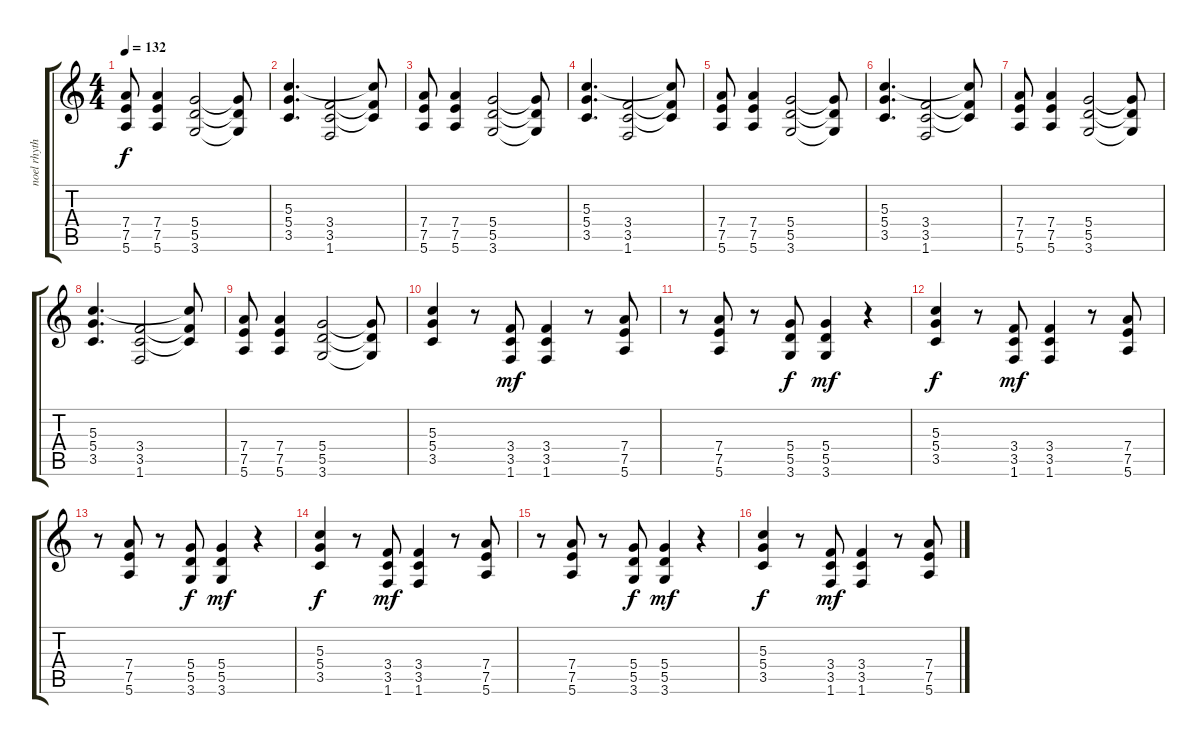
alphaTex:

\track ("noel rhythm" "noel rhyth") {instrument distortionguitar}
\staff {score tabs}
\tuning (E4 B3 G3 D3 A2 E2) {hide}
\ts (4 4)
\tempo 132
\clef g2
\ks c
(7.4 7.5 5.6).8{dy f} (7.4 7.5 5.6).4 (5.4 5.5 3.6).2 (5.4{t} 5.5{t} 3.6{t}).8 |
(5.3 5.4 3.5).4{d} (3.4 3.5 1.6).2 (5.3{t} 3.4{t} 3.5{t}).8 |
(7.4 7.5 5.6).8 (7.4 7.5 5.6).4 (5.4 5.5 3.6).2 (5.4{t} 5.5{t} 3.6{t}).8 |
(5.3 5.4 3.5).4{d} (3.4 3.5 1.6).2 (5.3{t} 3.4{t} 3.5{t}).8 |
(7.4 7.5 5.6).8 (7.4 7.5 5.6).4 (5.4 5.5 3.6).2 (5.4{t} 5.5{t} 3.6{t}).8 |
(5.3 5.4 3.5).4{d} (3.4 3.5 1.6).2 (5.3{t} 3.4{t} 3.5{t}).8 |
(7.4 7.5 5.6).8 (7.4 7.5 5.6).4 (5.4 5.5 3.6).2 (5.4{t} 5.5{t} 3.6{t}).8 |
(5.3 5.4 3.5).4{d} (3.4 3.5 1.6).2 (5.3{t} 3.4{t} 3.5{t}).8 |
(7.4 7.5 5.6).8 (7.4 7.5 5.6).4 (5.4 5.5 3.6).2 (5.4{t} 5.5{t} 3.6{t}).8 |
(5.3 5.4 3.5).4 r.8 (3.4 3.5 1.6).8{dy mf} (3.4 3.5 1.6).4 r.8 (7.4 7.5 5.6).8 |
r.8 (7.4 7.5 5.6).8 r.8 (5.4 5.5 3.6).8{dy f} (5.4 5.5 3.6).4{dy mf} r.4 |
(5.3 5.4 3.5).4{dy f} r.8 (3.4 3.5 1.6).8{dy mf} (3.4 3.5 1.6).4 r.8 (7.4 7.5 5.6).8 |
r.8 (7.4 7.5 5.6).8 r.8 (5.4 5.5 3.6).8{dy f} (5.4 5.5 3.6).4{dy mf} r.4 |
(5.3 5.4 3.5).4{dy f} r.8 (3.4 3.5 1.6).8{dy mf} (3.4 3.5 1.6).4 r.8 (7.4 7.5 5.6).8 |
r.8 (7.4 7.5 5.6).8 r.8 (5.4 5.5 3.6).8{dy f} (5.4 5.5 3.6).4{dy mf} r.4 |
(5.3 5.4 3.5).4{dy f} r.8 (3.4 3.5 1.6).8{dy mf} (3.4 3.5 1.6).4 r.8 (7.4 7.5 5.6).8
